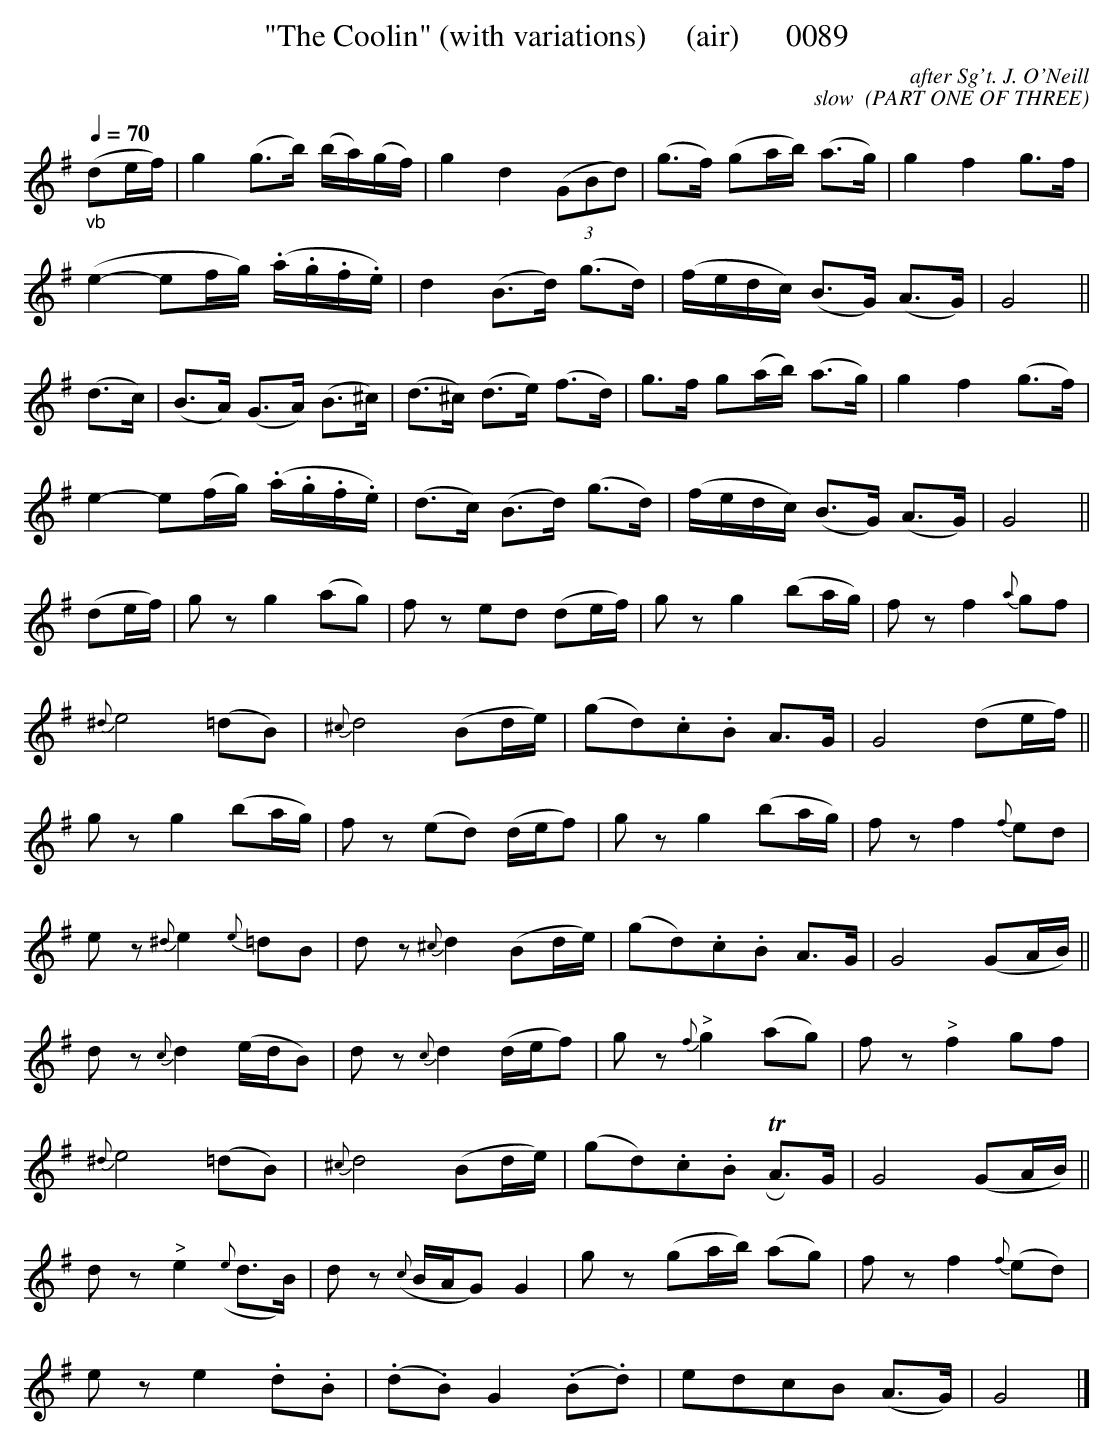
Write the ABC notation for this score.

X:1
T:"The Coolin" (with variations)     (air)      0089
C:after Sg't. J. O'Neill
C:slow  (PART ONE OF THREE)
Q:1/4=70
M:3/4L:1/8
K:G
"_vb"(de/2f/2)|g2(g3/2b/2) (b/2a/2)(g/2f/2)|g2d2 (3(GBd)|(g3/2f/2) (ga/2b/2) (a3/2g/2)|g2f2g3/2f/2|
(e2-ef/2g/2) (.a/2.g/2.f/2.e/2)|d2(B3/2d/2) (g3/2d/2)|(f/2e/2d/2c/2) (B3/2G/2) (A3/2G/2)|G4||
(d3/2c/2)|(B3/2A/2) (G3/2A/2) (B3/2^c/2)|(d3/2^c/2) (d3/2e/2) (f3/2d/2)|g3/2f/2 g(a/2b/2) (a3/2g/2)|g2f2(g3/2f/2)|
e2-e(f/2g/2) (.a/2.g/2.f/2.e/2)|(d3/2c/2) (B3/2d/2) (g3/2d/2)|(f/2e/2d/2c/2) (B3/2G/2) (A3/2G/2)|G4||
(de/2f/2)|g zg2(ag)|f zed (de/2f/2)|g zg2(ba/2g/2)|f zf2 {a}gf|
{^d}e4 (=dB)|{^c}d4 (Bd/2e/2)|(gd).c.B A3/2G/2|G4(de/2f/2)||
g zg2(ba/2g/2)|f z(ed) (d/2e/2f)|g zg2(ba/2g/2)|f zf2 {f}ed|
e z{^d}e2 {e}=dB|d z{^c}d2 (Bd/2e/2)|(gd).c.B A3/2G/2|G4(GA/2B/2)||
d z{c}d2(e/2d/2B)|d z{c}d2 (d/2e/2f)|g z"^>"{f}g2 (ag)|f z"^>"f2gf|
{^d}e4 (=dB)|{^c}d4 (Bd/2e/2)|(gd).c.B TRA3/2G/2|G4(GA/2B/2)||
d z"^>"e2({e}d3/2B/2)|d z({c}B/2A/2G) G2|g z(ga/2b/2) (ag)|f zf2 {f}(ed)|
e ze2.d.B|(.d.B) G2(.B.d)|edcB (A3/2G/2)|G4|]
